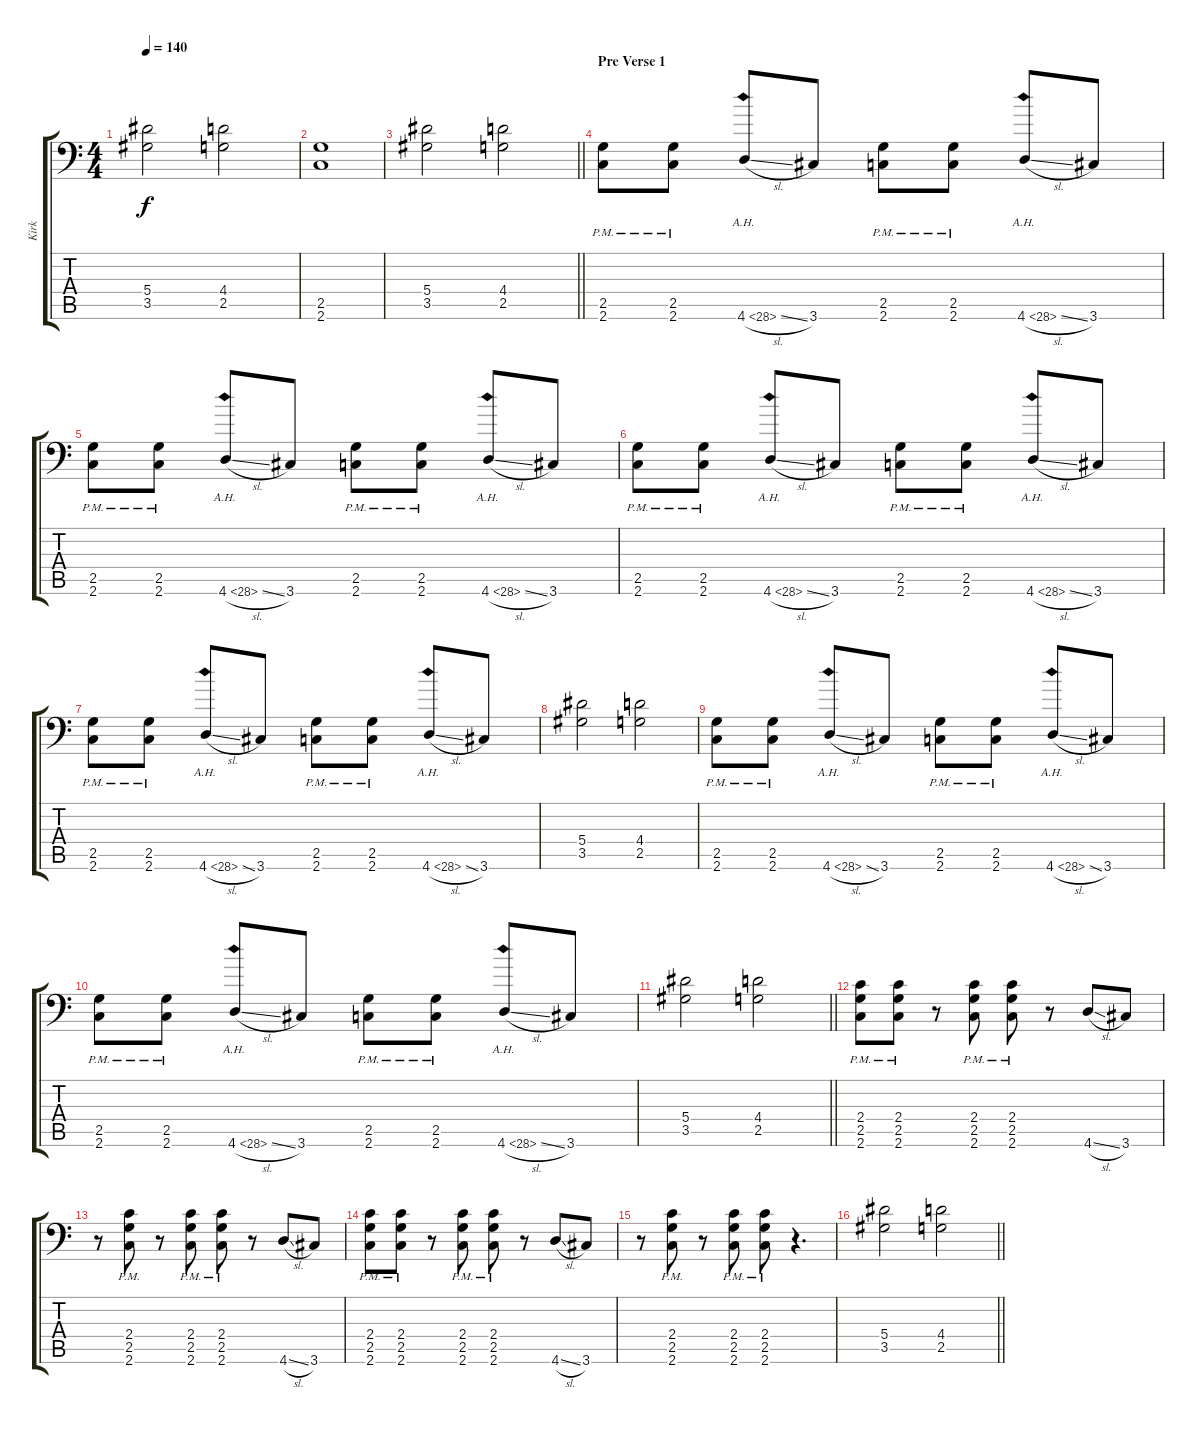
\track ("Kirk" "Kirk") {instrument distortionguitar}
\staff {score tabs}
\tuning (C4 G3 Eb3 Bb2 F2 Bb1) {hide}
\ts (4 4)
\tempo 140
\clef f4
\ks c
(5.4 3.5).2{dy f} (4.4 2.5).2 |
(2.5 2.6).1 |
\barLineRight lightlight
(5.4 3.5).2 (4.4 2.5).2 |
\section ("" "Pre Verse 1")
(2.5{pm} 2.6{pm}).8 (2.5{pm} 2.6{pm}).8 4.6{ah 24 sl}.8 3.6.8 (2.5{pm} 2.6{pm}).8 (2.5{pm} 2.6{pm}).8 4.6{ah 24 sl}.8 3.6.8 |
(2.5{pm} 2.6{pm}).8 (2.5{pm} 2.6{pm}).8 4.6{ah 24 sl}.8 3.6.8 (2.5{pm} 2.6{pm}).8 (2.5{pm} 2.6{pm}).8 4.6{ah 24 sl}.8 3.6.8 |
(2.5{pm} 2.6{pm}).8 (2.5{pm} 2.6{pm}).8 4.6{ah 24 sl}.8 3.6.8 (2.5{pm} 2.6{pm}).8 (2.5{pm} 2.6{pm}).8 4.6{ah 24 sl}.8 3.6.8 |
(2.5{pm} 2.6{pm}).8 (2.5{pm} 2.6{pm}).8 4.6{ah 24 sl}.8 3.6.8 (2.5{pm} 2.6{pm}).8 (2.5{pm} 2.6{pm}).8 4.6{ah 24 sl}.8 3.6.8 |
(5.4 3.5).2 (4.4 2.5).2 |
(2.5{pm} 2.6{pm}).8 (2.5{pm} 2.6{pm}).8 4.6{ah 24 sl}.8 3.6.8 (2.5{pm} 2.6{pm}).8 (2.5{pm} 2.6{pm}).8 4.6{ah 24 sl}.8 3.6.8 |
(2.5{pm} 2.6{pm}).8 (2.5{pm} 2.6{pm}).8 4.6{ah 24 sl}.8 3.6.8 (2.5{pm} 2.6{pm}).8 (2.5{pm} 2.6{pm}).8 4.6{ah 24 sl}.8 3.6.8 |
\barLineRight lightlight
(5.4 3.5).2 (4.4 2.5).2 |
\section ("" "")
(2.4{pm} 2.5{pm} 2.6{pm}).8 (2.4{pm} 2.5{pm} 2.6{pm}).8 r.8 (2.4{pm} 2.5{pm} 2.6{pm}).8 (2.4{pm} 2.5{pm} 2.6{pm}).8 r.8 4.6{sl}.8 3.6.8 |
r.8 (2.4{pm} 2.5{pm} 2.6{pm}).8 r.8 (2.4{pm} 2.5{pm} 2.6{pm}).8 (2.4{pm} 2.5{pm} 2.6{pm}).8 r.8 4.6{sl}.8 3.6.8 |
(2.4{pm} 2.5{pm} 2.6{pm}).8 (2.4{pm} 2.5{pm} 2.6{pm}).8 r.8 (2.4{pm} 2.5{pm} 2.6{pm}).8 (2.4{pm} 2.5{pm} 2.6{pm}).8 r.8 4.6{sl}.8 3.6.8 |
r.8 (2.4{pm} 2.5{pm} 2.6{pm}).8 r.8 (2.4{pm} 2.5{pm} 2.6{pm}).8 (2.4{pm} 2.5{pm} 2.6{pm}).8 r.4{d} |
\barLineRight lightlight
(5.4 3.5).2 (4.4 2.5).2
